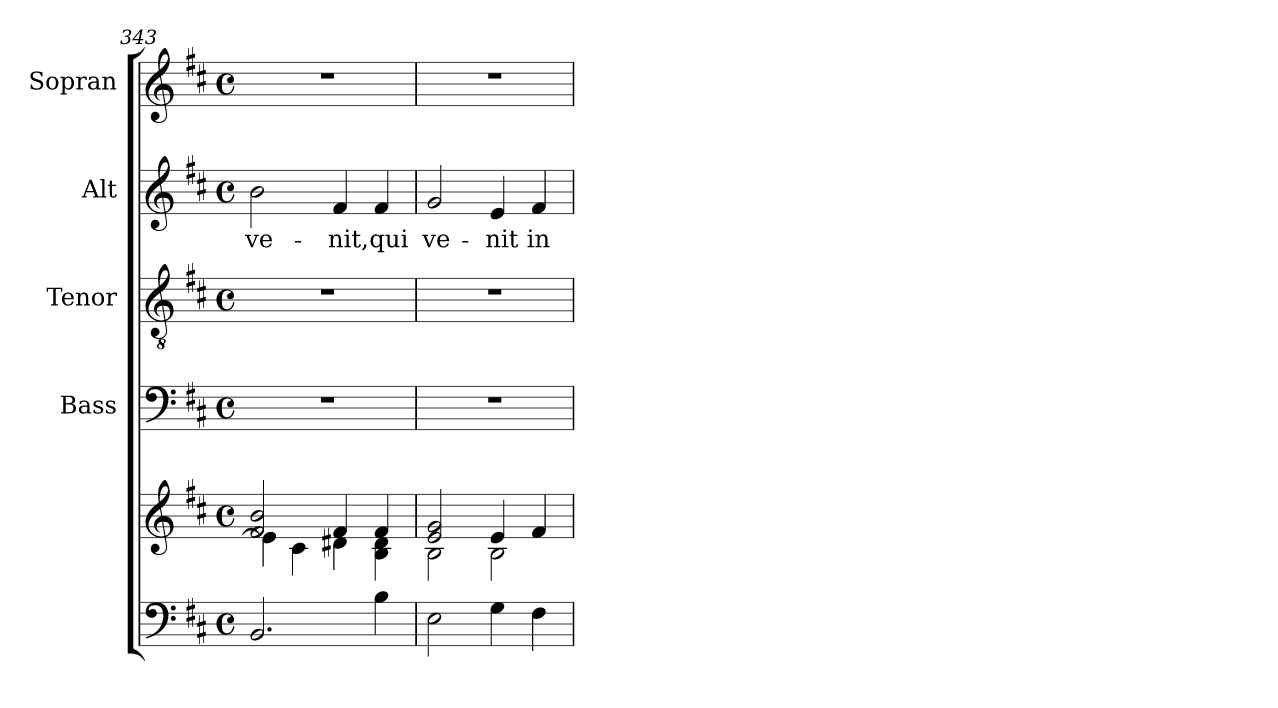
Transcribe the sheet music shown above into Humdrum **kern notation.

**kern	**kern	**kern	**kern	**kern	**text	**kern
*part5	*part5	*part4	*part3	*part2	*part2	*part1
*staff6	*staff5	*staff4	*staff3	*staff2	*staff2	*staff1
*	*	*I"Bass	*I"Tenor	*I"Alt	*	*I"Sopran
*	*	*I'B.	*I'T.	*I'A.	*	*I'S.
*clefF4	*clefG2	*clefF4	*clefGv2	*clefG2	*	*clefG2
*k[f#c#]	*k[f#c#]	*k[f#c#]	*k[f#c#]	*k[f#c#]	*	*k[f#c#]
*D:	*D:	*D:	*D:	*D:	*	*D:
*M4/4	*M4/4	*M4/4	*M4/4	*M4/4	*	*M4/4
*met(c)	*met(c)	*met(c)	*met(c)	*met(c)	*	*met(c)
=343	=343	=343	=343	=343	=343	=343
*	*^	*	*	*	*	*
!	!	!	!	!	!	!LO:LY:b	!
2.BB/	2f#/ 2b/	4e\]	1r	1r	2b\	ve-	1r
.	.	4c#\	.	.	.	.	.
!	!	!	!	!	!	!LO:LY:b	!
.	4f#/	4d#X\	.	.	4f#/	-nit,	.
!	!	!	!	!	!	!LO:LY:b	!
4B\	4f#/	4B\ 4d#\	.	.	4f#/	qui	.
=344	=344	=344	=344	=344	=344	=344	=344
!	!	!	!	!	!	!LO:LY:b	!
2E\	2e/ 2g/	2B\	1r	1r	2g/	ve-	1r
!	!	!	!	!	!	!LO:LY:b	!
4G\	4e/	2B\	.	.	4e/	-nit	.
!	!	!	!	!	!	!LO:LY:b	!
4F#\	4f#/	.	.	.	4f#/	in	.
*	*v	*v	*	*	*	*	*
=	=	=	=	=	=	=
*-	*-	*-	*-	*-	*-	*-
